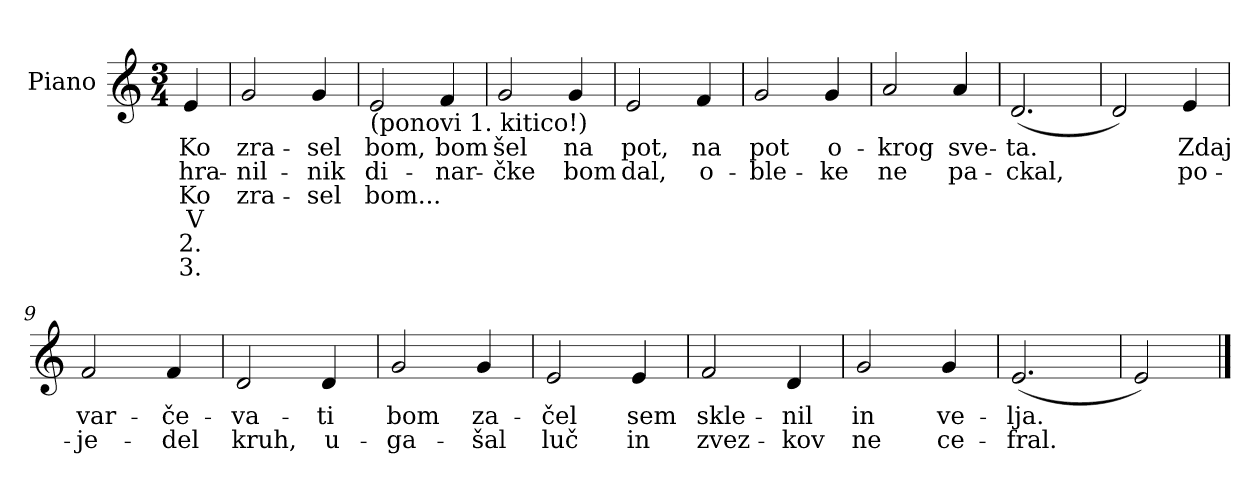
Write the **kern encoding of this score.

**kern	**text	**text	**text	**text	**text	**text
*part1	*part1	*part1	*part1	*part1	*part1	*part1
*staff1	*staff1	*staff1	*staff1	*staff1	*staff1	*staff1
*I"Piano	*	*	*	*	*	*
*I'Pno.	*	*	*	*	*	*
*clefG2	*	*	*	*	*	*
*k[]	*	*	*	*	*	*
*M3/4	*	*	*	*	*	*
=	=	=	=	=	=	=
!	!LO:LY:b	!LO:LY:b	!LO:LY:b	!LO:LY:b	!LO:LY:b	!LO:LY:b
4e/	Ko	hra-	Ko	V	2.	3.
=1	=1	=1	=1	=1	=1	=1
!	!LO:LY:b	!LO:LY:b	!LO:LY:b	!	!	!
2g/	zra-	-nil-	zra-	.	.	.
!	!LO:LY:b	!LO:LY:b	!LO:LY:b	!	!	!
4g/	-sel	-nik	-sel	.	.	.
=2	=2	=2	=2	=2	=2	=2
!LO:TX:b:t=(ponovi 1. kitico!)	!	!	!	!	!	!
!	!LO:LY:b	!LO:LY:b	!LO:LY:b	!	!	!
2e/	bom,	di-	bom...	.	.	.
!	!LO:LY:b	!LO:LY:b	!	!	!	!
4f/	bom	-nar-	.	.	.	.
=3	=3	=3	=3	=3	=3	=3
!	!LO:LY:b	!LO:LY:b	!	!	!	!
2g/	šel	-čke	.	.	.	.
!	!LO:LY:b	!LO:LY:b	!	!	!	!
4g/	na	bom	.	.	.	.
=4	=4	=4	=4	=4	=4	=4
!	!LO:LY:b	!LO:LY:b	!	!	!	!
2e/	pot,	dal,	.	.	.	.
!	!LO:LY:b	!LO:LY:b	!	!	!	!
4f/	na	o-	.	.	.	.
=5	=5	=5	=5	=5	=5	=5
!	!LO:LY:b	!LO:LY:b	!	!	!	!
2g/	pot	-ble-	.	.	.	.
!	!LO:LY:b	!LO:LY:b	!	!	!	!
4g/	o-	-ke	.	.	.	.
=6	=6	=6	=6	=6	=6	=6
!	!LO:LY:b	!LO:LY:b	!	!	!	!
2a/	-krog	ne	.	.	.	.
!	!LO:LY:b	!LO:LY:b	!	!	!	!
4a/	sve-	pa-	.	.	.	.
=7	=7	=7	=7	=7	=7	=7
!	!LO:LY:b	!LO:LY:b	!	!	!	!
(<2.d/	-ta.	-ckal,	.	.	.	.
!!LO:LB:g=z
=8	=8	=8	=8	=8	=8	=8
2d/)	.	.	.	.	.	.
!	!LO:LY:b	!LO:LY:b	!	!	!	!
4e/	Zdaj	po-	.	.	.	.
=9	=9	=9	=9	=9	=9	=9
!	!LO:LY:b	!LO:LY:b	!	!	!	!
2f/	var-	-je-	.	.	.	.
!	!LO:LY:b	!LO:LY:b	!	!	!	!
4f/	-če-	-del	.	.	.	.
=10	=10	=10	=10	=10	=10	=10
!	!LO:LY:b	!LO:LY:b	!	!	!	!
2d/	-va-	kruh,	.	.	.	.
!	!LO:LY:b	!LO:LY:b	!	!	!	!
4d/	-ti	u-	.	.	.	.
=11	=11	=11	=11	=11	=11	=11
!	!LO:LY:b	!LO:LY:b	!	!	!	!
2g/	bom	-ga-	.	.	.	.
!	!LO:LY:b	!LO:LY:b	!	!	!	!
4g/	za-	-šal	.	.	.	.
=12	=12	=12	=12	=12	=12	=12
!	!LO:LY:b	!LO:LY:b	!	!	!	!
2e/	-čel	luč	.	.	.	.
!	!LO:LY:b	!LO:LY:b	!	!	!	!
4e/	sem	in	.	.	.	.
=13	=13	=13	=13	=13	=13	=13
!	!LO:LY:b	!LO:LY:b	!	!	!	!
2f/	skle-	zvez-	.	.	.	.
!	!LO:LY:b	!LO:LY:b	!	!	!	!
4d/	-nil	-kov	.	.	.	.
=14	=14	=14	=14	=14	=14	=14
!	!LO:LY:b	!LO:LY:b	!	!	!	!
2g/	in	ne	.	.	.	.
!	!LO:LY:b	!LO:LY:b	!	!	!	!
4g/	ve-	ce-	.	.	.	.
=15	=15	=15	=15	=15	=15	=15
!	!LO:LY:b	!LO:LY:b	!	!	!	!
(<2.e/	-lja.	-fral.	.	.	.	.
=16	=16	=16	=16	=16	=16	=16
2e/)	.	.	.	.	.	.
==	==	==	==	==	==	==
*-	*-	*-	*-	*-	*-	*-
